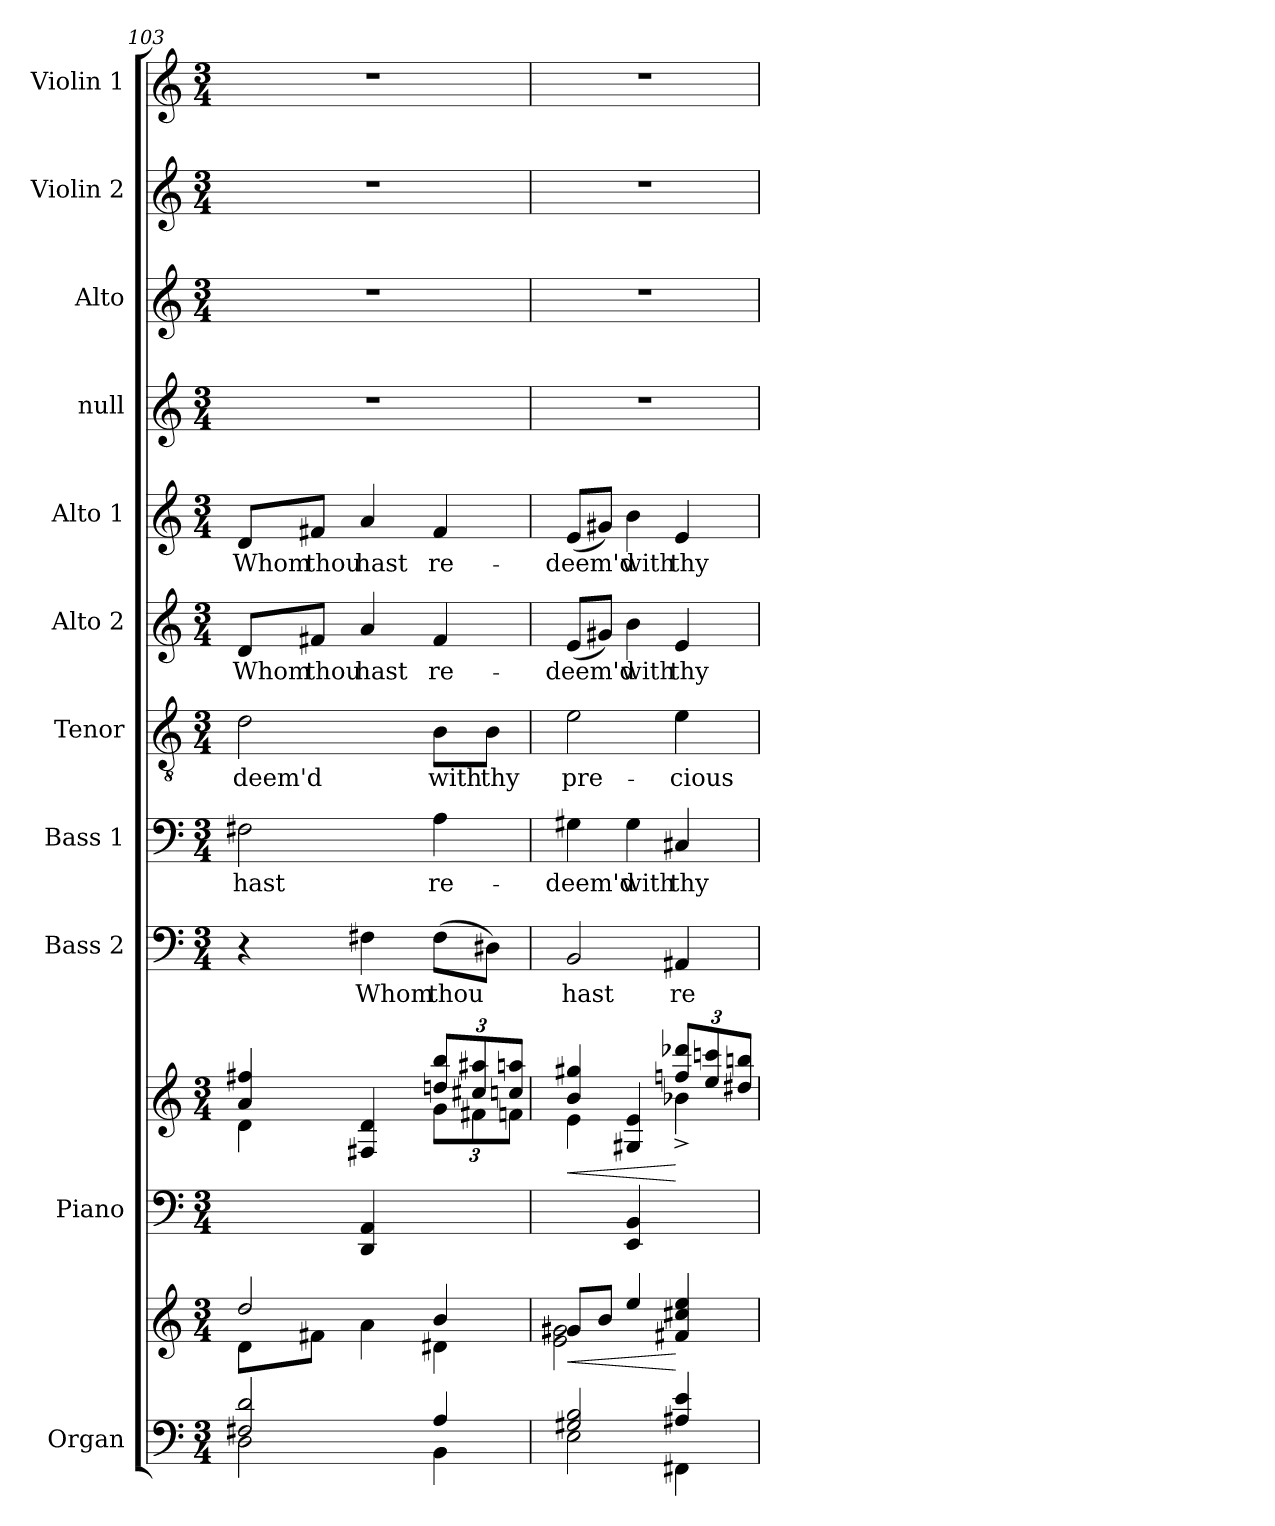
**kern	**kern	**dynam	**kern	**kern	**dynam	**kern	**text	**dynam	**kern	**text	**kern	**text	**kern	**text	**dynam	**kern	**text	**dynam	**kern	**kern	**kern	**kern
*part11	*part11	*part11	*part10	*part10	*part10	*part9	*part9	*part9	*part8	*part8	*part7	*part7	*part6	*part6	*part6	*part5	*part5	*part5	*part4	*part3	*part2	*part1
*staff13	*staff12	*staff12/13	*staff11	*staff10	*staff10/11	*staff9	*staff9	*staff9	*staff8	*staff8	*staff7	*staff7	*staff6	*staff6	*staff6	*staff5	*staff5	*staff5	*staff4	*staff3	*staff2	*staff1
*I"Organ	*	*	*I"Piano	*	*	*I"Bass 2	*	*	*I"Bass 1	*	*I"Tenor	*	*I"Alto 2	*	*	*I"Alto 1	*	*	*I"null	*I"Alto	*I"Violin 2	*I"Violin 1
*I'Org.	*	*	*	*	*	*I'B. 2	*	*	*I'B. 1	*	*I'T.	*	*I'A. 2	*	*	*I'A. 1	*	*	*	*	*I'Vln. 2	*I'Vln. 1
*clefF4	*clefG2	*	*clefF4	*clefG2	*	*clefF4	*	*	*clefF4	*	*clefGv2	*	*clefG2	*	*	*clefG2	*	*	*clefG2	*clefG2	*clefG2	*clefG2
*k[]	*k[]	*	*k[]	*k[]	*	*k[]	*	*	*k[]	*	*k[]	*	*k[]	*	*	*k[]	*	*	*k[]	*k[]	*k[]	*k[]
*M3/4	*M3/4	*	*M3/4	*M3/4	*	*M3/4	*	*	*M3/4	*	*M3/4	*	*M3/4	*	*	*M3/4	*	*	*M3/4	*M3/4	*M3/4	*M3/4
=103	=103	=103	=103	=103	=103	=103	=103	=103	=103	=103	=103	=103	=103	=103	=103	=103	=103	=103	=103	=103	=103	=103
*^	*^	*	*	*^	*	*	*	*	*	*	*	*	*	*	*	*	*	*	*	*	*	*
!	!	!	!	!	!	!	!	!	!	!	!	!	!LO:LY:b	!	!LO:LY:b	!	!LO:LY:b	!LO:DY:a	!	!LO:LY:b	!	!	!	!	!
!	!	!	!	!	!	!	!	!	!	!	!	!	!	!	!	!	!	!LO:DY:n=1:a	!	!	!LO:DY:a	!	!	!	!
!	!	!	!	!	!	!	!	!	!	!	!	!	!	!	!	!	!	!	!	!	!LO:DY:n=1:a	!	!	!	!
2F#X/ 2d/	2D\	2dd/	8d\L	.	4ryy	4a/ 4ff#X/	4d\	.	4r	.	.	2F#X\	hast	2d\	-deem'd	8d/L	Whom	mf other-dynamics	8d/L	Whom	mf other-dynamics	2.r	2.r	2.r	2.r
!	!	!	!	!	!	!	!	!	!	!	!	!	!	!	!	!	!LO:LY:b	!	!	!LO:LY:b	!	!	!	!	!
.	.	.	8f#X\J	.	.	.	.	.	.	.	.	.	.	.	.	8f#X/J	thou	.	8f#X/J	thou	.	.	.	.	.
!	!	!	!	!	!	!	!	!	!	!LO:LY:b	!LO:DY:a	!	!	!	!	!	!LO:LY:b	!	!	!LO:LY:b	!	!	!	!	!
!	!	!	!	!	!	!	!	!	!	!	!LO:DY:n=1:a	!	!	!	!	!	!	!	!	!	!	!	!	!	!
.	.	.	4a\	.	4DD/ 4AA/	4F#X/ 4d/	4ryy	.	4F#X\	Whom	mf other-dynamics	.	.	.	.	4a/	hast	.	4a/	hast	.	.	.	.	.
*	*	*	*	*	*	*Xbrackettup	*	*	*	*	*	*	*	*	*	*	*	*	*	*	*	*	*	*	*
!	!	!	!	!	!	!	!	!	!	!LO:LY:b	!	!	!LO:LY:b	!	!LO:LY:b	!	!LO:LY:b	!	!	!LO:LY:b	!	!	!	!	!
4A/	4BB\	4b/	4d#X\	.	4ryy	12ddni/ 12bb/L	12g\L	.	(>8F#\L	thou	.	4A\	re-	8B\L	with	4f#/	re-	.	4f#/	re-	.	.	.	.	.
.	.	.	.	.	.	12cc#X/ 12aa#X/	12f#X\	.	.	.	.	.	.	.	.	.	.	.	.	.	.	.	.	.	.
!	!	!	!	!	!	!	!	!	!	!	!	!	!	!	!LO:LY:b	!	!	!	!	!	!	!	!	!	!
.	.	.	.	.	.	.	.	.	8D#X\J)	.	.	.	.	8B\J	thy	.	.	.	.	.	.	.	.	.	.
.	.	.	.	.	.	12ccn/ 12aan/J	12fn\J	.	.	.	.	.	.	.	.	.	.	.	.	.	.	.	.	.	.
=104	=104	=104	=104	=104	=104	=104	=104	=104	=104	=104	=104	=104	=104	=104	=104	=104	=104	=104	=104	=104	=104	=104	=104	=104	=104
!	!	!	!	!LO:HP:b	!	!	!	!LO:HP:b	!	!LO:LY:b	!	!	!LO:LY:b	!	!LO:LY:b	!	!LO:LY:b	!	!	!LO:LY:b	!	!	!	!	!
2G#X/ 2B/	2E\	8g#X/L	2e\ 2g#\	<	4ryy	4b/ 4gg#X/	4e\	<	2BB/	hast	.	4G#X\	-deem'd	2e\	pre-	(<8e/L	-deem'd	.	(<8e/L	-deem'd	.	2.r	2.r	2.r	2.r
.	.	8b/J	.	.	.	.	.	.	.	.	.	.	.	.	.	8g#X/J)	.	.	8g#X/J)	.	.	.	.	.	.
!	!	!	!	!	!	!	!	!	!	!	!	!	!LO:LY:b	!	!	!	!LO:LY:b	!	!	!LO:LY:b	!	!	!	!	!
.	.	4ee/	.	.	4EE/ 4BB/	4G#X/ 4e/	4ryy	.	.	.	.	4G#\	with	.	.	4b\	with	.	4b\	with	.	.	.	.	.
!	!	!	!	!	!	!	!	!	!	!LO:LY:b	!	!	!LO:LY:b	!	!LO:LY:b	!	!LO:LY:b	!	!	!LO:LY:b	!	!	!	!	!
4A#X/ 4e/	4FF#X\	4f#X/ 4cc#X/ 4ee/	4ryy	[	4ryy	12ffn/ 12ddd-X/L	4b-X^\	[	4AA#X/	re-	.	4C#X/	thy	4e\	-cious	4e/	thy	.	4e/	thy	.	.	.	.	.
.	.	.	.	.	.	12ee/ 12cccn/	.	.	.	.	.	.	.	.	.	.	.	.	.	.	.	.	.	.	.
.	.	.	.	.	.	12dd#X/ 12bbn/J	.	.	.	.	.	.	.	.	.	.	.	.	.	.	.	.	.	.	.
*v	*v	*	*	*	*	*v	*v	*	*	*	*	*	*	*	*	*	*	*	*	*	*	*	*	*	*
*	*v	*v	*	*	*	*	*	*	*	*	*	*	*	*	*	*	*	*	*	*	*	*	*
=	=	=	=	=	=	=	=	=	=	=	=	=	=	=	=	=	=	=	=	=	=	=
*-	*-	*-	*-	*-	*-	*-	*-	*-	*-	*-	*-	*-	*-	*-	*-	*-	*-	*-	*-	*-	*-	*-
